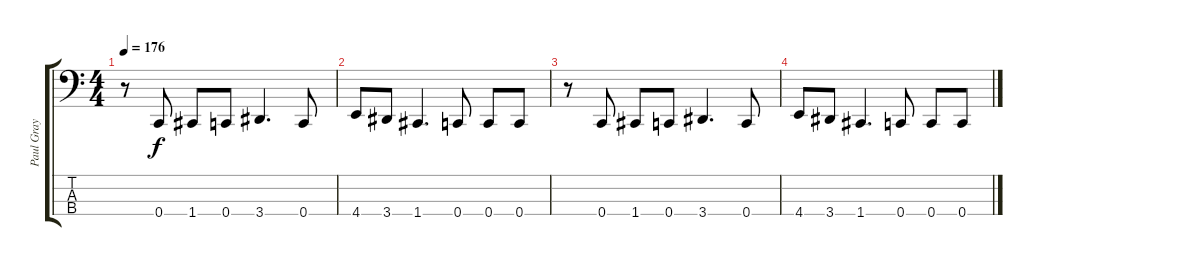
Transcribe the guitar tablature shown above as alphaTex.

\track ("Paul Gray" "Paul Gray") {instrument electricbasspick}
\staff {score tabs}
\tuning (F2 C2 G1 C1) {hide}
\ts (4 4)
\tempo 176
\clef f4
\ks c
r.8{dy f} 0.4.8 1.4.8 0.4.8 3.4.4{d} 0.4.8 |
4.4.8 3.4.8 1.4.4{d} 0.4.8 0.4.8 0.4.8 |
r.8 0.4.8 1.4.8 0.4.8 3.4.4{d} 0.4.8 |
4.4.8 3.4.8 1.4.4{d} 0.4.8 0.4.8 0.4.8
